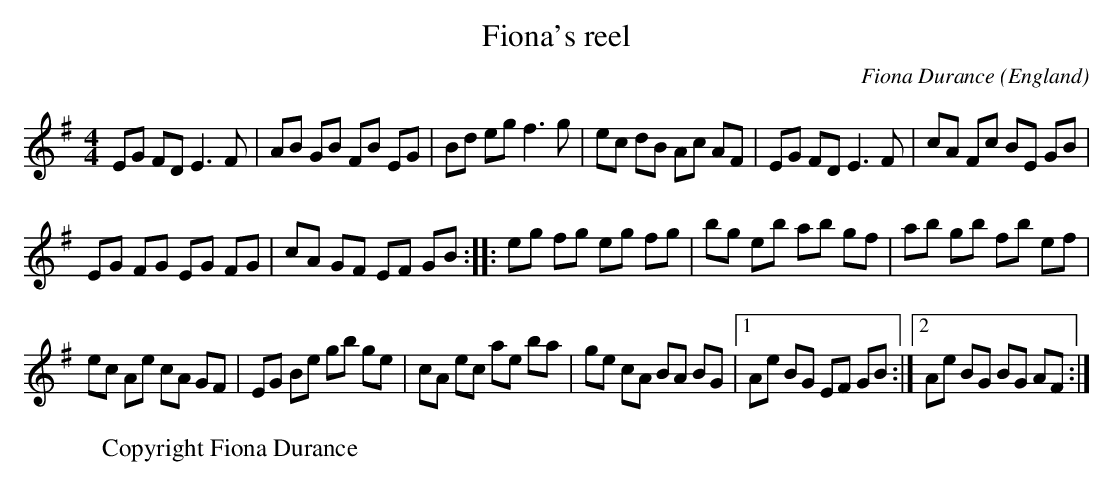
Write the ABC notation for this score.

X:1
T:Fiona's reel
O:England
M:4/4
C:Fiona Durance
K:G
EG FD E3F | AB GB FB EG | \
Bd eg f3g | ec dB Ac AF |\
EG FD E3F | cA Fc BE GB |
EG FG EG FG | cA GF EF GB:: \
eg fg eg fg | bg eb ab gf | \
ab gb fb ef |
ec Ae cA GF | \
EG Be gb ge | cA ec ae ba | \
ge cA BA BG |1 Ae BG EF GB :|2 Ae BG BG AF :|**
W:Copyright Fiona Durance
